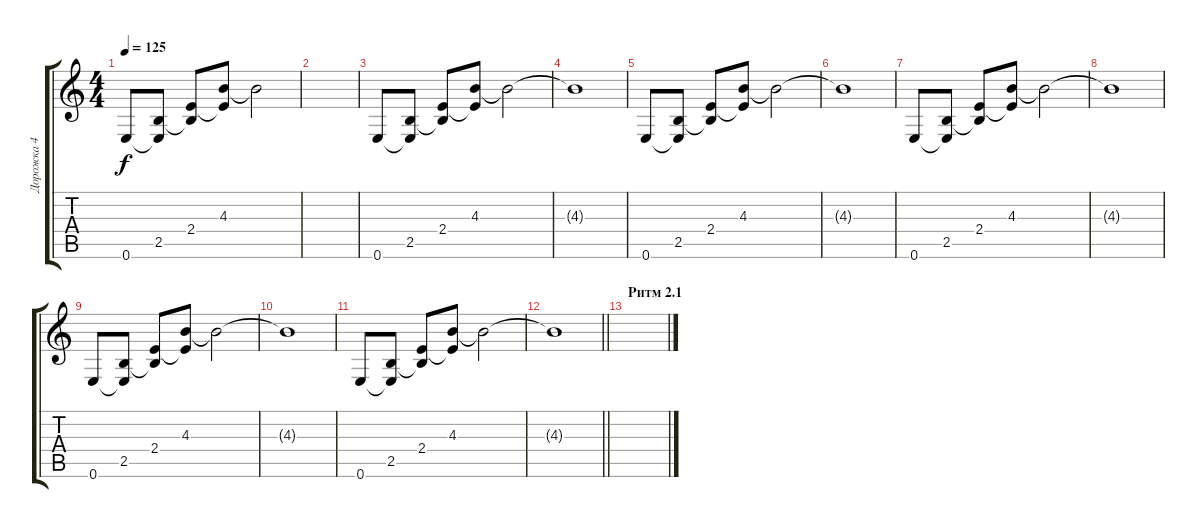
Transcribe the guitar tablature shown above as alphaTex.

\track ("Дорожка 4" "Дорожка 4") {instrument electricguitarclean}
\staff {score tabs}
\tuning (E4 B3 G3 D3 A2 E2) {hide}
\ts (4 4)
\tempo 125
\clef g2
\ks c
0.6.8{dy f} (2.5 0.6{t}).8 (2.4 2.5{t}).8 (4.3 2.4{t}).8 4.3{t}.2 |
|
0.6.8 (2.5 0.6{t}).8 (2.4 2.5{t}).8 (4.3 2.4{t}).8 4.3{t}.2 |
4.3{t}.1 |
0.6.8 (2.5 0.6{t}).8 (2.4 2.5{t}).8 (4.3 2.4{t}).8 4.3{t}.2 |
4.3{t}.1 |
0.6.8 (2.5 0.6{t}).8 (2.4 2.5{t}).8 (4.3 2.4{t}).8 4.3{t}.2 |
4.3{t}.1 |
0.6.8 (2.5 0.6{t}).8 (2.4 2.5{t}).8 (4.3 2.4{t}).8 4.3{t}.2 |
4.3{t}.1 |
0.6.8 (2.5 0.6{t}).8 (2.4 2.5{t}).8 (4.3 2.4{t}).8 4.3{t}.2 |
\barLineRight lightlight
4.3{t}.1 |
\section ("" "Ритм 2.1")
